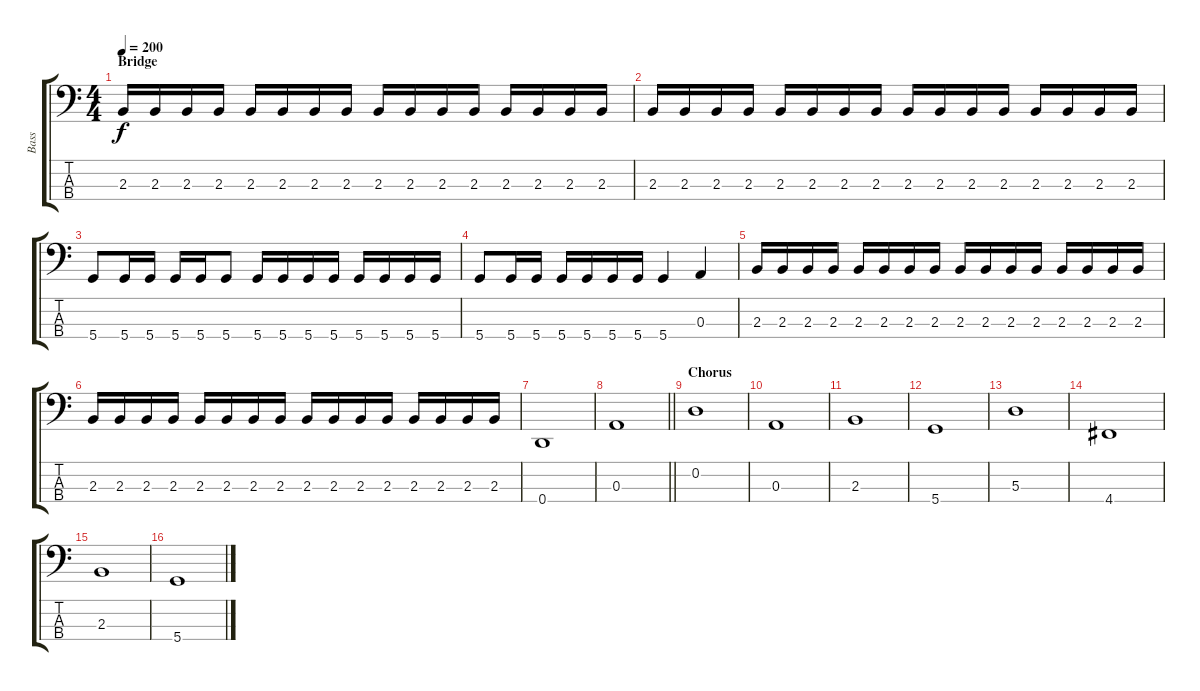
\track ("Bass" "Bass") {instrument electricbasspick}
\staff {score tabs}
\tuning (G2 D2 A1 D1) {hide}
\ts (4 4)
\section ("" "Bridge")
\tempo 200
\clef f4
\ks c
2.3.16{dy f} 2.3.16 2.3.16 2.3.16 2.3.16 2.3.16 2.3.16 2.3.16 2.3.16 2.3.16 2.3.16 2.3.16 2.3.16 2.3.16 2.3.16 2.3.16 |
2.3.16 2.3.16 2.3.16 2.3.16 2.3.16 2.3.16 2.3.16 2.3.16 2.3.16 2.3.16 2.3.16 2.3.16 2.3.16 2.3.16 2.3.16 2.3.16 |
5.4.8 5.4.16 5.4.16 5.4.16 5.4.16 5.4.8 5.4.16 5.4.16 5.4.16 5.4.16 5.4.16 5.4.16 5.4.16 5.4.16 |
5.4.8 5.4.16 5.4.16 5.4.16 5.4.16 5.4.16 5.4.16 5.4.4 0.3.4 |
2.3.16 2.3.16 2.3.16 2.3.16 2.3.16 2.3.16 2.3.16 2.3.16 2.3.16 2.3.16 2.3.16 2.3.16 2.3.16 2.3.16 2.3.16 2.3.16 |
2.3.16 2.3.16 2.3.16 2.3.16 2.3.16 2.3.16 2.3.16 2.3.16 2.3.16 2.3.16 2.3.16 2.3.16 2.3.16 2.3.16 2.3.16 2.3.16 |
0.4.1 |
\barLineRight lightlight
0.3.1 |
\section ("" "Chorus")
0.2.1 |
0.3.1 |
2.3.1 |
5.4.1 |
5.3.1 |
4.4.1 |
2.3.1 |
5.4.1
